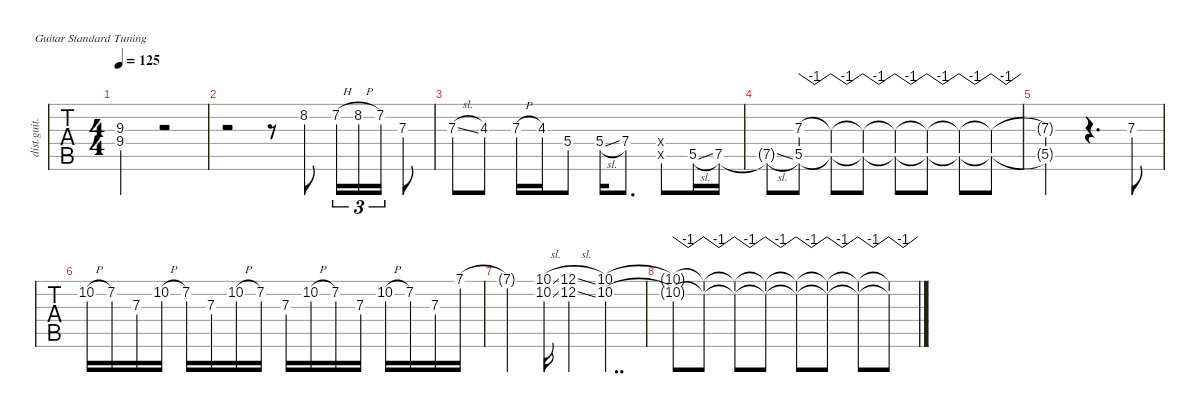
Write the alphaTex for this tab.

\defaultSystemsLayout 4
\hideDynamics
\bracketExtendMode nobrackets
\otherSystemsTrackNameOrientation horizontal
\track ("Lead Guitar" "dist.guit.") {defaultSystemsLayout 4 multiBarRest instrument distortionguitar}
\staff {tabs}
\tuning (E4 B3 G3 D3 A2 E2)
\ts (4 4)
\tempo 125
\clef g2
\ks c
(9.4{t} 9.3{t}).2{dy mf} r.2 |
r.2 r.8 8.2.8 7.2{h acc #}.16{tu (3 2)} 8.2{h}.16{tu (3 2)} 7.2{acc #}.16{tu (3 2)} 7.3.8 |
7.3{sl}.8 4.3.8 7.3{h}.16 4.3.16 5.4.8 5.4{sl}.16 7.4.8{d} (4.5{x acc #} 4.4{x acc #}).8 5.5{sl}.16 7.5.16 |
7.5{sl t}.8 (5.5 7.3).8{tbe (dip default 0 0 15 -4 30 0)} (5.5{t} 7.3{t}).8{tbe (dip default 0 0 15 -4 30 0)} (5.5{t} 7.3{t}).8{tbe (dip default 0 0 15 -4 30 0)} (5.5{t} 7.3{t}).8{tbe (dip default 0 0 15 -4 30 0)} (5.5{t} 7.3{t}).8{tbe (dip default 0 0 15 -4 30 0)} (5.5{t} 7.3{t}).8{tbe (dip default 0 0 15 -4 30 0)} (5.5{t} 7.3{t}).8{tbe (dip default 0 0 15 -4 30 0)} |
(5.5{t} 7.3{t}).2 r.4{d} 7.3.8 |
10.2{h}.16 7.2{acc #}.16 7.3.16 10.2{h}.16 7.2{acc #}.16 7.3.16 10.2{h}.16 7.2{acc #}.16 7.3.16 10.2{h}.16 7.2{acc #}.16 7.3.16 10.2{h}.16 7.2{acc #}.16 7.3.16 7.1.16 |
7.1{t}.4 (10.1{sl} 10.2{sl}).16 (12.1{sl} 12.2{sl}).4 (10.1 10.2).4{dd} |
(10.1{t} 10.2{t}).8{tbe (dip default 0 0 15 -4 30 0)} (10.1{t} 10.2{t}).8{tbe (dip default 0 0 15 -4 30 0)} (10.1{t} 10.2{t}).8{tbe (dip default 0 0 15 -4 30 0)} (10.1{t} 10.2{t}).8{tbe (dip default 0 0 15 -4 30 0)} (10.1{t} 10.2{t}).8{tbe (dip default 0 0 15 -4 30 0)} (10.1{t} 10.2{t}).8{tbe (dip default 0 0 15 -4 30 0)} (10.1{t} 10.2{t}).8{tbe (dip default 0 0 15 -4 30 0)} (10.1{t} 10.2{t}).8{tbe (dip default 0 0 15 -4 30 0)}
